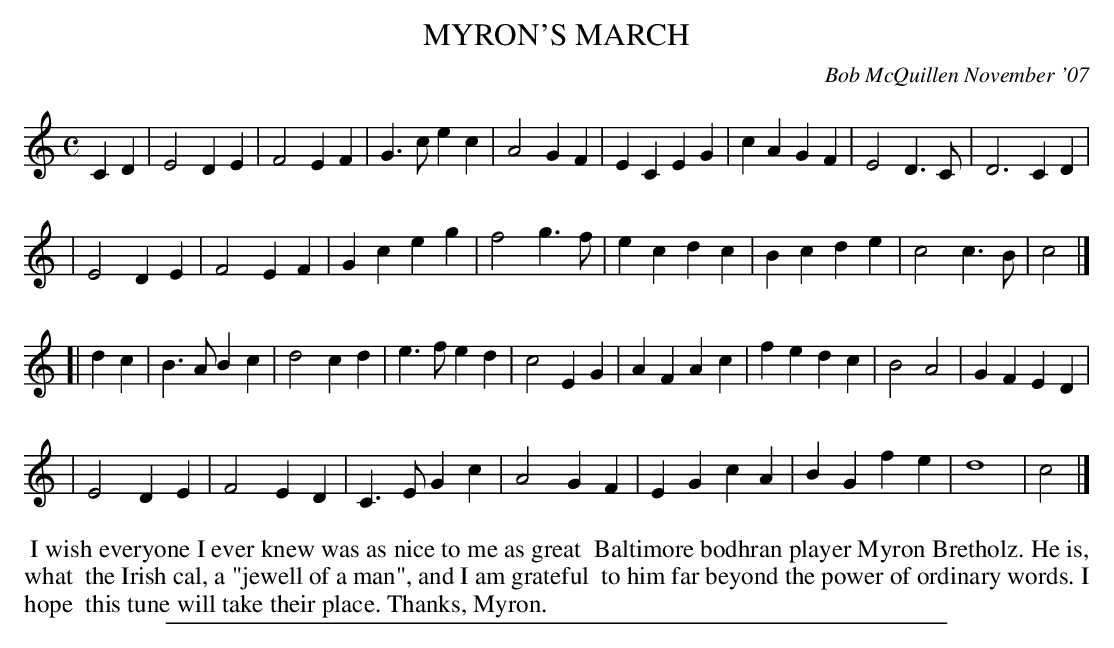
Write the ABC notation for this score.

X:1
T: MYRON'S MARCH
C: Bob McQuillen November '07
M: C
L: 1/4
K: C
CD \
| E2 DE | F2 EF | G>c ec | A2 GF | EC EG | cA GF | E2 D>C | D3 CD |
| E2 DE | F2 EF | Gc eg | f2 g>f | ec dc | Bc de | c2 c>B | c2 |]
[| dc \
| B>A Bc | d2 cd | e>f ed | c2 EG | AF Ac | fe dc | B2 A2 | GF ED |
| E2 DE | F2 ED | C>E Gc | A2 GF | EG cA | BG fe | d4 | c2 |]
